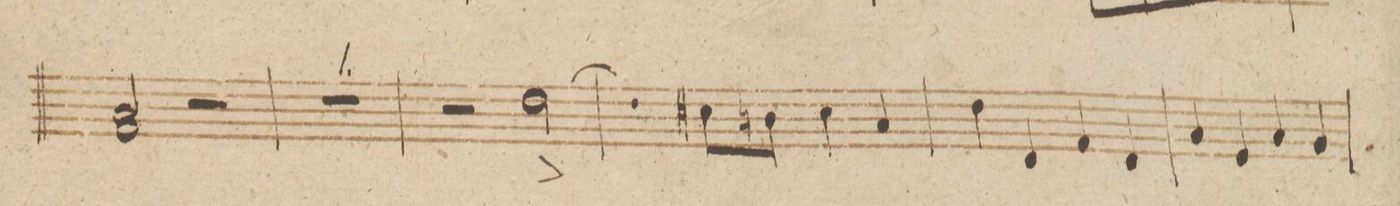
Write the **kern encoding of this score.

**kern	**dynam
*I"Violino 2do	*
*clefG2	*
*k[b-]	*
*met(c|)	*
*M2/2	*
2f/ 2a	.
2r	.
=37	=37
1r	.
=38	=38
2r	.
[2dd^<\	.
=39	=39
4dd\]	.
8cc#X\L	.
8bn\J	.
4cc#\	.
4a/	.
=40	=40
4dd\	.
4d/	.
4f/	.
4d/	.
=41	=41
4a/	.
4e/	.
4a/	.
4g/	.
=42	=42
*-	*-
